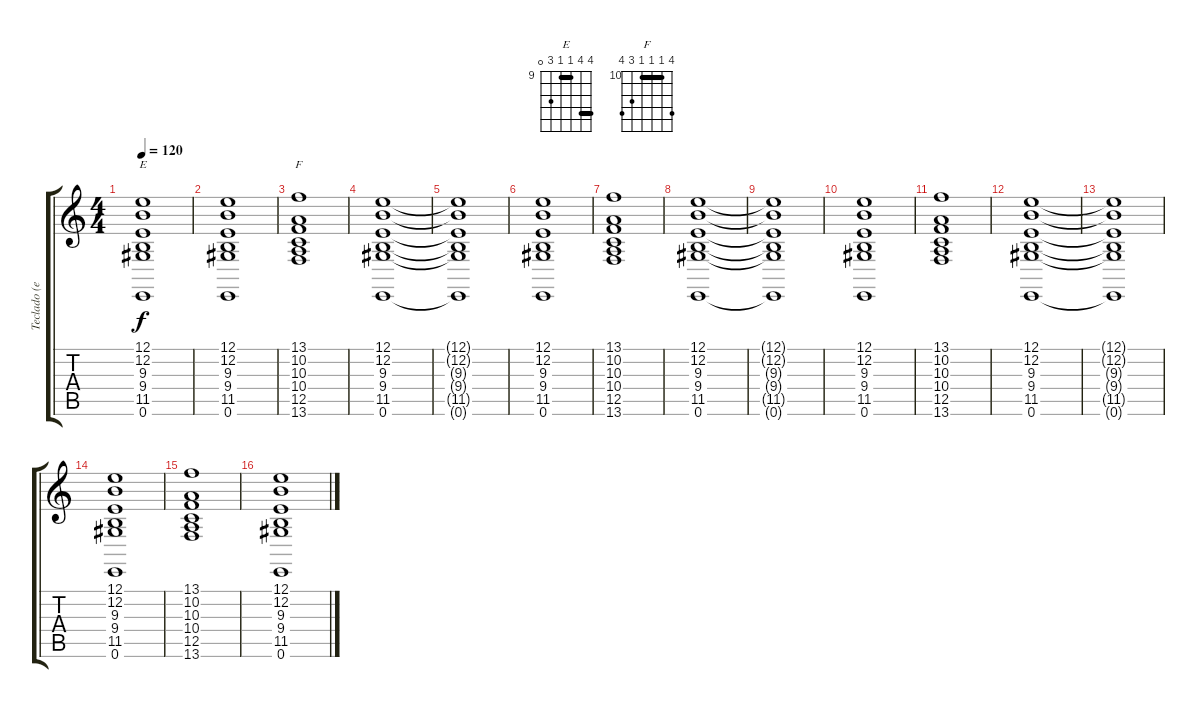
\track ("Teclado (efecto)" "Teclado (e") {instrument fx3crystal}
\staff {score tabs}
\tuning (E4 B3 G3 D3 A2 E2) {hide}
\chord ("E" 12 12 9 9 11 0) {firstfret 9 barre (9 12)}
\chord ("F" 13 10 10 10 12 13) {firstfret 10 barre 10}
\ts (4 4)
\tempo 120
\clef g2
\ks c
(12.1{t} 12.2{t} 9.3{t} 9.4{t} 11.5{t} 0.6{t}).1{ch "E" dy f} |
(12.1 12.2 9.3 9.4 11.5 0.6).1 |
(13.1 10.2 10.3 10.4 12.5 13.6).1{ch "F"} |
(12.1 12.2 9.3 9.4 11.5 0.6).1 |
(12.1{t} 12.2{t} 9.3{t} 9.4{t} 11.5{t} 0.6{t}).1 |
(12.1 12.2 9.3 9.4 11.5 0.6).1 |
(13.1 10.2 10.3 10.4 12.5 13.6).1 |
(12.1 12.2 9.3 9.4 11.5 0.6).1 |
(12.1{t} 12.2{t} 9.3{t} 9.4{t} 11.5{t} 0.6{t}).1 |
(12.1 12.2 9.3 9.4 11.5 0.6).1 |
(13.1 10.2 10.3 10.4 12.5 13.6).1 |
(12.1 12.2 9.3 9.4 11.5 0.6).1 |
(12.1{t} 12.2{t} 9.3{t} 9.4{t} 11.5{t} 0.6{t}).1 |
(12.1 12.2 9.3 9.4 11.5 0.6).1 |
(13.1 10.2 10.3 10.4 12.5 13.6).1 |
(12.1 12.2 9.3 9.4 11.5 0.6).1
